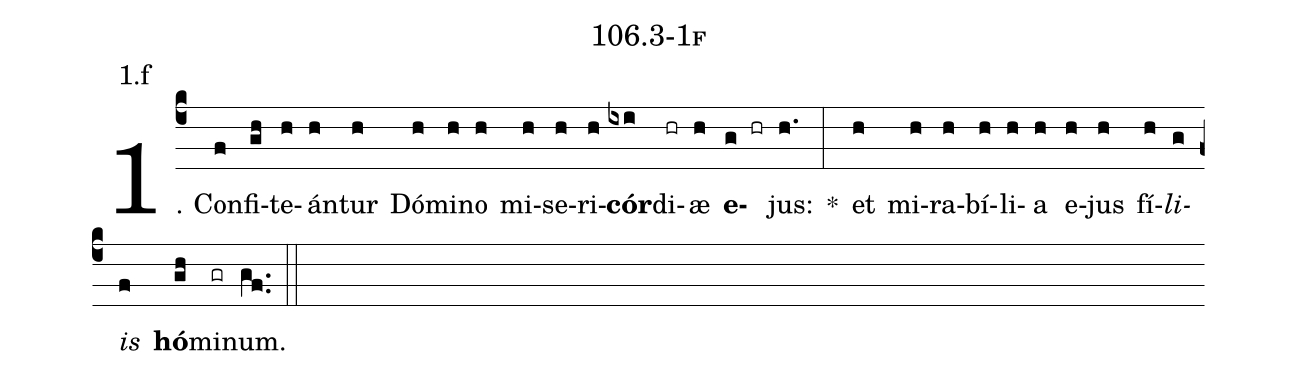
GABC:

name: 106.3-1f;
annotation: 1.f;
%%
(c4)1. Con(f)fi(gh)te(h)án(h)tur(h) Dó(h)mi(h)no(h) mi(h)se(h)ri(h)<b>cór</b>(ixi)di(hr)æ(h) <b>e</b>(g hr)jus:(h.) *(:) et(h) mi(h)ra(h)bí(h)li(h)a(h) e(h)jus(h) fí(h)<i>li</i>(g)<i>is</i>(f) <b>hó</b>(gh)mi(gr)num.(gf..) (::)
